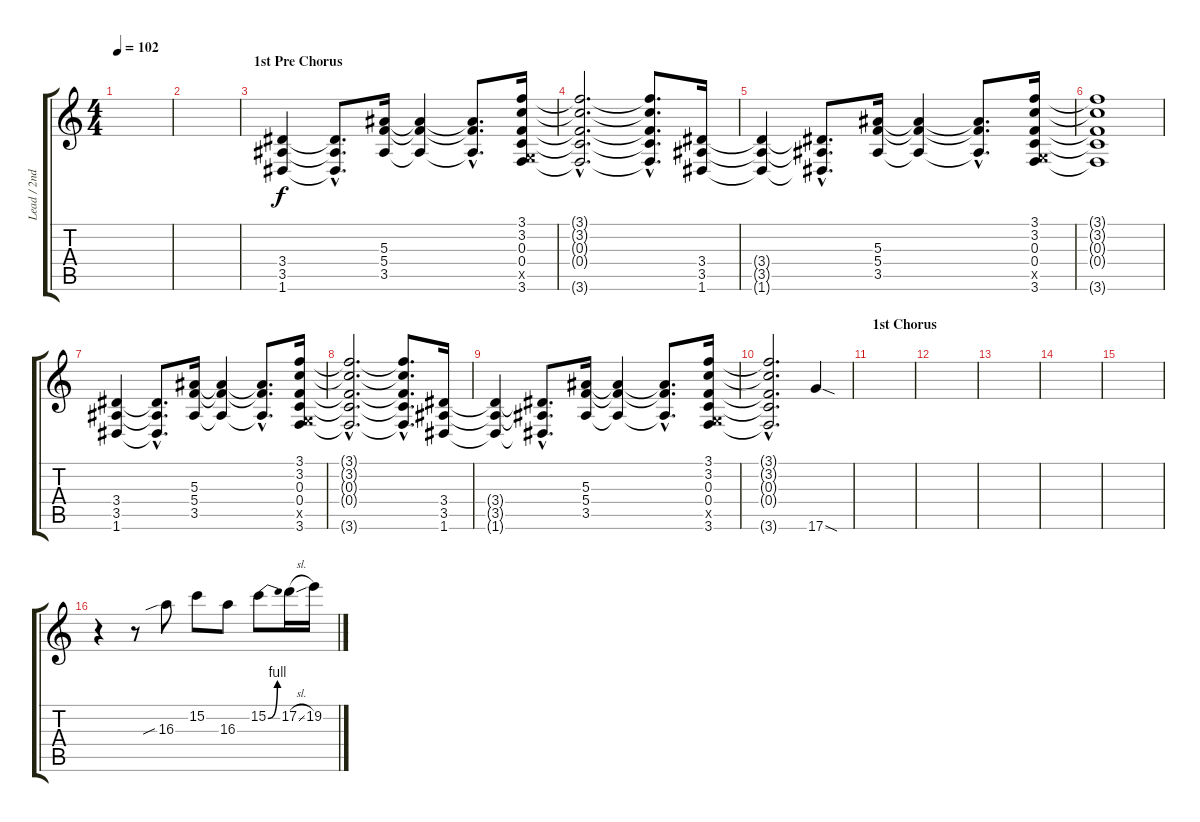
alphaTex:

\track ("Lead / 2nd Guitar" "Lead / 2nd") {instrument overdrivenguitar}
\staff {score tabs}
\tuning (D4 A3 F3 C3 G2 D2) {hide}
\ts (4 4)
\tempo 102
\clef g2
\ks c
|
|
\section ("" "1st Pre Chorus")
(3.4 3.5 1.6).4 (3.4{hac t} 3.5{hac t} 1.6{hac t}).8{d} (5.3 5.4 3.5).16 (5.3{t} 5.4{t} 3.5{t}).4 (5.3{hac t} 5.4{hac t} 3.5{hac t}).8{d} (3.1 3.2 0.3 0.4 0.5{x} 3.6).16 |
(3.1{hac t} 3.2{hac t} 0.3{hac t} 0.4{hac t} 3.6{hac t}).2{d} (3.1{hac t} 3.2{hac t} 0.3{hac t} 0.4{hac t} 3.6{hac t}).8{d} (3.4 3.5 1.6).16 |
(3.4{t} 3.5{t} 1.6{t}).4 (3.4{hac t} 3.5{hac t} 1.6{hac t}).8{d} (5.3 5.4 3.5).16 (5.3{t} 5.4{t} 3.5{t}).4 (5.3{hac t} 5.4{hac t} 3.5{hac t}).8{d} (3.1 3.2 0.3 0.4 0.5{x} 3.6).16 |
(3.1{t} 3.2{t} 0.3{t} 0.4{t} 3.6{t}).1 |
(3.4 3.5 1.6).4 (3.4{hac t} 3.5{hac t} 1.6{hac t}).8{d} (5.3 5.4 3.5).16 (5.3{t} 5.4{t} 3.5{t}).4 (5.3{hac t} 5.4{hac t} 3.5{hac t}).8{d} (3.1 3.2 0.3 0.4 0.5{x} 3.6).16 |
(3.1{hac t} 3.2{hac t} 0.3{hac t} 0.4{hac t} 3.6{hac t}).2{d} (3.1{hac t} 3.2{hac t} 0.3{hac t} 0.4{hac t} 3.6{hac t}).8{d} (3.4 3.5 1.6).16 |
(3.4{t} 3.5{t} 1.6{t}).4 (3.4{hac t} 3.5{hac t} 1.6{hac t}).8{d} (5.3 5.4 3.5).16 (5.3{t} 5.4{t} 3.5{t}).4 (5.3{hac t} 5.4{hac t} 3.5{hac t}).8{d} (3.1 3.2 0.3 0.4 0.5{x} 3.6).16 |
(3.1{hac t} 3.2{hac t} 0.3{hac t} 0.4{hac t} 3.6{hac t}).2{d} 17.6{sod}.4 |
\section ("" "1st Chorus")
|
|
|
|
|
r.4 r.8 16.3{sib}.8 15.2.8 16.3.8 15.2{be (bend 0 0 60 4)}.8 17.2{sl}.16 19.2.16
